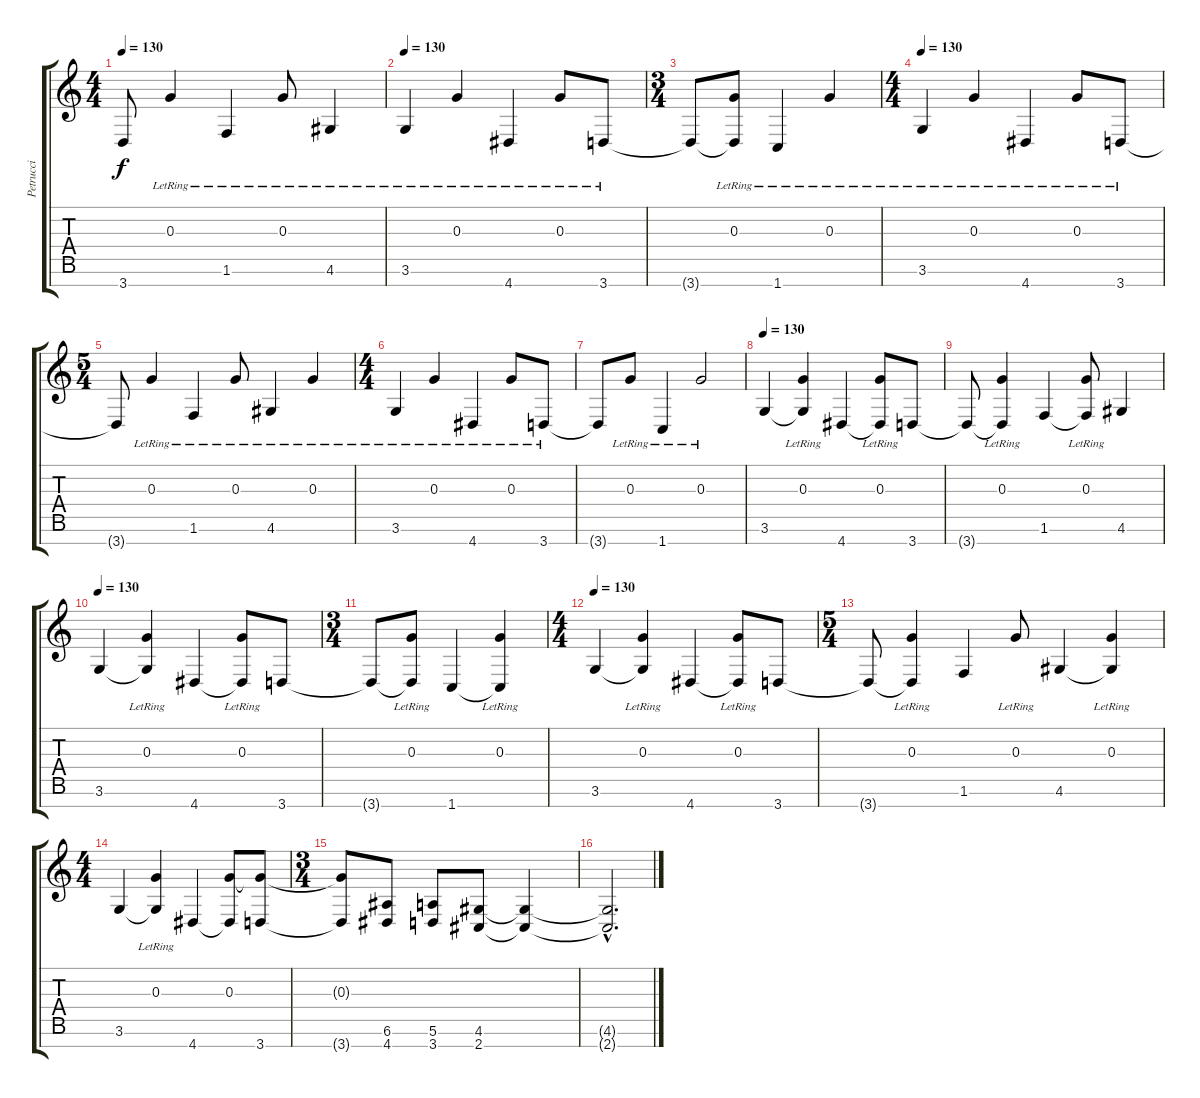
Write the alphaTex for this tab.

\track ("Petrucci" "Petrucci") {instrument distortionguitar}
\staff {score tabs}
\tuning (E4 B3 G3 D3 A2 E2 B1) {hide}
\ts (4 4)
\tempo 130
\clef g2
\ks c
3.7{t}.8{dy f} 0.3{lr}.4 1.6{lr}.4 0.3{lr}.8 4.6{lr}.4 |
\tempo 130
3.6{lr}.4 0.3{lr}.4 4.7{lr}.4 0.3{lr}.8 3.7{lr}.8 |
\ts (3 4)
3.7{t}.8 (0.3{lr} 3.7{t}).8 1.7{lr}.4 0.3{lr}.4 |
\ts (4 4)
\tempo 130
3.6{lr}.4 0.3{lr}.4 4.7{lr}.4 0.3{lr}.8 3.7{lr}.8 |
\ts (5 4)
3.7{t}.8 0.3{lr}.4 1.6{lr}.4 0.3{lr}.8 4.6{lr}.4 0.3{lr}.4 |
\ts (4 4)
3.6{lr}.4 0.3{lr}.4 4.7{lr}.4 0.3{lr}.8 3.7{lr}.8 |
3.7{t}.8 0.3{lr}.8 1.7{lr}.4 0.3{lr}.2 |
\tempo 130
3.6.4{volume 13 balance 16 instrument distortionguitar} (0.3{lr} 3.6{t}).4 4.7.4 (0.3{lr} 4.7{t}).8 3.7.8 |
3.7{t}.8 (0.3{lr} 3.7{t}).4 1.6.4 (0.3{lr} 1.6{t}).8 4.6.4 |
\tempo 130
3.6.4 (0.3{lr} 3.6{t}).4 4.7.4 (0.3{lr} 4.7{t}).8 3.7.8 |
\ts (3 4)
3.7{t}.8 (0.3{lr} 3.7{t}).8 1.7.4 (0.3{lr} 1.7{t}).4 |
\ts (4 4)
\tempo 130
3.6.4 (0.3{lr} 3.6{t}).4 4.7.4 (0.3{lr} 4.7{t}).8 3.7.8 |
\ts (5 4)
3.7{t}.8 (0.3{lr} 3.7{t}).4 1.6.4 0.3{lr}.8 4.6.4 (0.3{lr} 4.6{t}).4 |
\ts (4 4)
3.6.4 (0.3{lr} 3.6{t}).4 4.7.4 (0.3 4.7{t}).8 (0.3{t} 3.7).8 |
\ts (3 4)
(0.3{t} 3.7{t}).8 (6.6 4.7).8 (5.6 3.7).8 (4.6 2.7).8 (4.6{t} 2.7{t}).4 |
(4.6{hac t} 2.7{hac t}).2{d}
